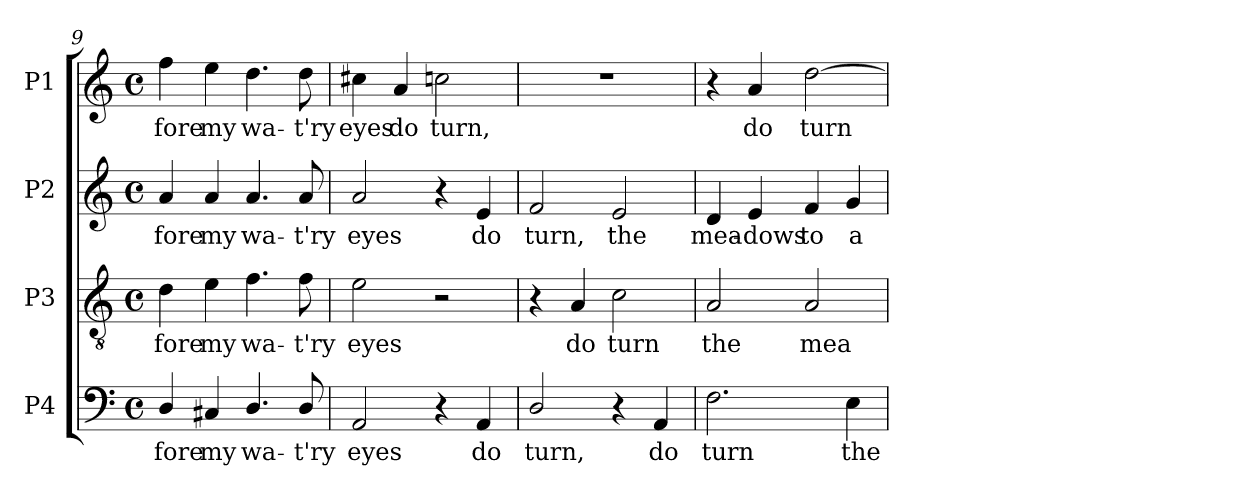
**kern	**text	**kern	**text	**kern	**text	**kern	**text
*part4	*part4	*part3	*part3	*part2	*part2	*part1	*part1
*staff4	*staff4	*staff3	*staff3	*staff2	*staff2	*staff1	*staff1
*I"P4	*	*I"P3	*	*I"P2	*	*I"P1	*
*clefF4	*	*clefGv2	*	*clefG2	*	*clefG2	*
*	*	*ITrd7c12	*	*	*	*	*
*k[]	*	*k[]	*	*k[]	*	*k[]	*
*C:	*	*C:	*	*C:	*	*C:	*
*M4/4	*	*M4/4	*	*M4/4	*	*M4/4	*
*met(c)	*	*met(c)	*	*met(c)	*	*met(c)	*
=9	=9	=9	=9	=9	=9	=9	=9
!	!LO:LY:b:color=#000000	!	!	!	!	!	!
!	!	!	!LO:LY:b:color=#000000	!	!	!	!
!	!	!	!	!	!LO:LY:b:color=#000000	!	!
!	!	!	!	!	!	!	!LO:LY:b:color=#000000
4Di/	-fore	4Di\	-fore	4ai/	-fore	4ffi\	-fore
!	!LO:LY:b:color=#000000	!	!	!	!	!	!
!	!	!	!LO:LY:b:color=#000000	!	!	!	!
!	!	!	!	!	!LO:LY:b:color=#000000	!	!
!	!	!	!	!	!	!	!LO:LY:b:color=#000000
4C#Xi/	my	4Ei\	my	4ai/	my	4eei\	my
!	!LO:LY:b:color=#000000	!	!	!	!	!	!
!	!	!	!LO:LY:b:color=#000000	!	!	!	!
!	!	!	!	!	!LO:LY:b:color=#000000	!	!
!	!	!	!	!	!	!	!LO:LY:b:color=#000000
4.Di/	wa-	4.Fi\	wa-	4.ai/	wa-	4.ddi\	wa-
!	!LO:LY:b:color=#000000	!	!	!	!	!	!
!	!	!	!LO:LY:b:color=#000000	!	!	!	!
!	!	!	!	!	!LO:LY:b:color=#000000	!	!
!	!	!	!	!	!	!	!LO:LY:b:color=#000000
8Di/	-t'ry	8Fi\	-t'ry	8ai/	-t'ry	8ddi\	-t'ry
=10	=10	=10	=10	=10	=10	=10	=10
!	!LO:LY:b:color=#000000	!	!	!	!	!	!
!	!	!	!LO:LY:b:color=#000000	!	!	!	!
!	!	!	!	!	!LO:LY:b:color=#000000	!	!
!	!	!	!	!	!	!	!LO:LY:b:color=#000000
2AAi/	eyes	2Ei\	eyes	2ai/	eyes	4cc#Xi\	eyes
!	!	!	!	!	!	!	!LO:LY:b:color=#000000
.	.	.	.	.	.	4ai/	do
!	!	!	!	!	!	!	!LO:LY:b:color=#000000
4r	.	2r	.	4r	.	2ccni\	turn,
!	!LO:LY:b:color=#000000	!	!	!	!	!	!
!	!	!	!	!	!LO:LY:b:color=#000000	!	!
4AAi/	do	.	.	4ei/	do	.	.
!!LO:LB:g=z
=11	=11	=11	=11	=11	=11	=11	=11
!	!LO:LY:b:color=#000000	!	!	!	!	!	!
!	!	!	!	!	!LO:LY:b:color=#000000	!	!
2Di/	turn,	4r	.	2fi/	turn,	1r	.
!	!	!	!LO:LY:b:color=#000000	!	!	!	!
.	.	4AAi/	do	.	.	.	.
!	!	!	!LO:LY:b:color=#000000	!	!	!	!
!	!	!	!	!	!LO:LY:b:color=#000000	!	!
4r	.	2Ci\	turn	2ei/	the	.	.
!	!LO:LY:b:color=#000000	!	!	!	!	!	!
4AAi/	do	.	.	.	.	.	.
=12	=12	=12	=12	=12	=12	=12	=12
!	!LO:LY:b:color=#000000	!	!	!	!	!	!
!	!	!	!LO:LY:b:color=#000000	!	!	!	!
!	!	!	!	!	!LO:LY:b:color=#000000	!	!
2.Fi\	turn	2AAi/	the	4di/	mea-	4r	.
!	!	!	!	!	!LO:LY:b:color=#000000	!	!
!	!	!	!	!	!	!	!LO:LY:b:color=#000000
.	.	.	.	4ei/	-dows	4ai/	do
!	!	!	!LO:LY:b:color=#000000	!	!	!	!
!	!	!	!	!	!LO:LY:b:color=#000000	!	!
!	!	!	!	!	!	!	!LO:LY:b:color=#000000
.	.	2AAi/	mea-	4fi/	to	[2ddi\	turn
!	!LO:LY:b:color=#000000	!	!	!	!	!	!
!	!	!	!	!	!LO:LY:b:color=#000000	!	!
4Ei\	the	.	.	4gi/	a	.	.
=	=	=	=	=	=	=	=
*-	*-	*-	*-	*-	*-	*-	*-
